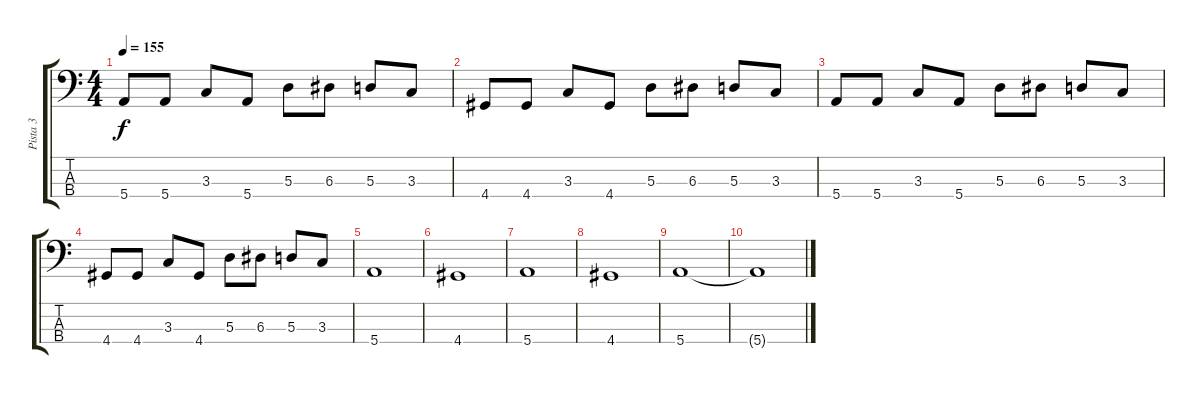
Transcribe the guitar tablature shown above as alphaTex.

\track ("Pista 3" "Pista 3") {instrument electricbassfinger}
\staff {score tabs}
\tuning (G2 D2 A1 E1) {hide}
\ts (4 4)
\tempo 155
\clef f4
\ks c
5.4.8{dy f} 5.4.8 3.3.8 5.4.8 5.3.8 6.3.8 5.3.8 3.3.8 |
4.4.8 4.4.8 3.3.8 4.4.8 5.3.8 6.3.8 5.3.8 3.3.8 |
5.4.8 5.4.8 3.3.8 5.4.8 5.3.8 6.3.8 5.3.8 3.3.8 |
4.4.8 4.4.8 3.3.8 4.4.8 5.3.8 6.3.8 5.3.8 3.3.8 |
5.4.1 |
4.4.1 |
5.4.1 |
4.4.1 |
5.4.1 |
5.4{t}.1
